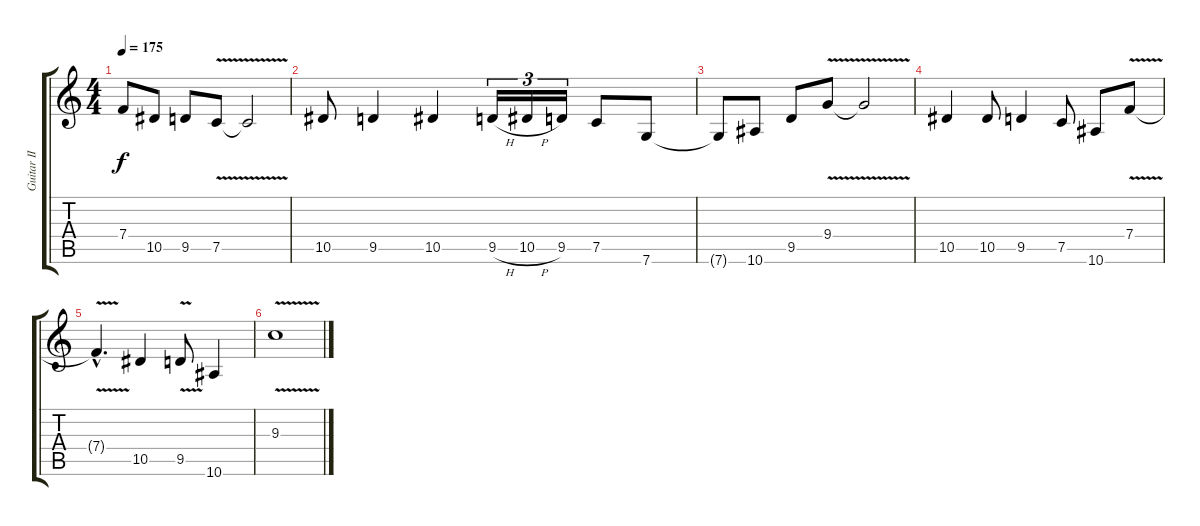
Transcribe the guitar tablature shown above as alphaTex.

\track ("Guitar II" "Guitar II") {instrument distortionguitar}
\staff {score tabs}
\tuning (C4 G3 Eb3 Bb2 F2 C2) {hide}
\ts (4 4)
\tempo 175
\clef g2
\ks c
7.4{t}.8{dy f} 10.5.8 9.5.8 7.5{v}.8 7.5{t}.2 |
10.5.8 9.5.4 10.5.4 9.5{h}.16{tu (3 2)} 10.5{h}.16{tu (3 2)} 9.5.16{tu (3 2)} 7.5.8 7.6.8 |
7.6{t}.8 10.6.8 9.5.8 9.4{v}.8 9.4{t}.2 |
10.5.4 10.5.8 9.5.4 7.5.8 10.6.8 7.4{v}.8 |
7.4{hac t}.4{d} 10.5.4 9.5{v}.8 10.6.4 |
9.3{v}.1{volume 0}
